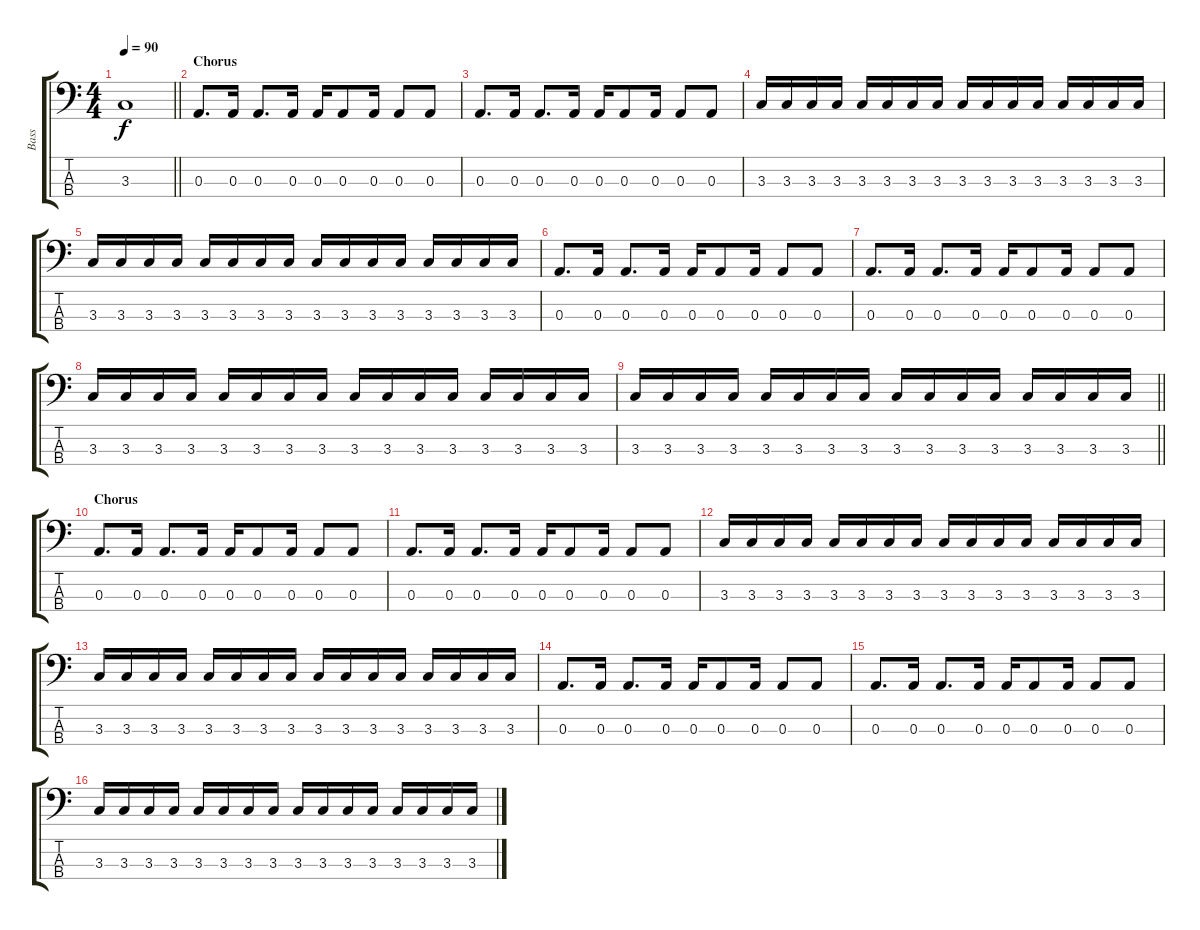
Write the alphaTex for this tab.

\track ("Bass" "Bass") {instrument electricbassfinger}
\staff {score tabs}
\tuning (G2 D2 A1 E1) {hide}
\ts (4 4)
\tempo 90
\clef f4
\barLineRight lightlight
\ks c
3.3{t}.1{dy f} |
\section ("" "Chorus")
0.3.8{d} 0.3.16 0.3.8{d} 0.3.16 0.3.16 0.3.8 0.3.16 0.3.8 0.3.8 |
0.3.8{d} 0.3.16 0.3.8{d} 0.3.16 0.3.16 0.3.8 0.3.16 0.3.8 0.3.8 |
3.3.16 3.3.16 3.3.16 3.3.16 3.3.16 3.3.16 3.3.16 3.3.16 3.3.16 3.3.16 3.3.16 3.3.16 3.3.16 3.3.16 3.3.16 3.3.16 |
3.3.16 3.3.16 3.3.16 3.3.16 3.3.16 3.3.16 3.3.16 3.3.16 3.3.16 3.3.16 3.3.16 3.3.16 3.3.16 3.3.16 3.3.16 3.3.16 |
0.3.8{d} 0.3.16 0.3.8{d} 0.3.16 0.3.16 0.3.8 0.3.16 0.3.8 0.3.8 |
0.3.8{d} 0.3.16 0.3.8{d} 0.3.16 0.3.16 0.3.8 0.3.16 0.3.8 0.3.8 |
3.3.16 3.3.16 3.3.16 3.3.16 3.3.16 3.3.16 3.3.16 3.3.16 3.3.16 3.3.16 3.3.16 3.3.16 3.3.16 3.3.16 3.3.16 3.3.16 |
\barLineRight lightlight
3.3.16 3.3.16 3.3.16 3.3.16 3.3.16 3.3.16 3.3.16 3.3.16 3.3.16 3.3.16 3.3.16 3.3.16 3.3.16 3.3.16 3.3.16 3.3.16 |
\section ("" "Chorus")
0.3.8{d} 0.3.16 0.3.8{d} 0.3.16 0.3.16 0.3.8 0.3.16 0.3.8 0.3.8 |
0.3.8{d} 0.3.16 0.3.8{d} 0.3.16 0.3.16 0.3.8 0.3.16 0.3.8 0.3.8 |
3.3.16 3.3.16 3.3.16 3.3.16 3.3.16 3.3.16 3.3.16 3.3.16 3.3.16 3.3.16 3.3.16 3.3.16 3.3.16 3.3.16 3.3.16 3.3.16 |
3.3.16 3.3.16 3.3.16 3.3.16 3.3.16 3.3.16 3.3.16 3.3.16 3.3.16 3.3.16 3.3.16 3.3.16 3.3.16 3.3.16 3.3.16 3.3.16 |
0.3.8{d} 0.3.16 0.3.8{d} 0.3.16 0.3.16 0.3.8 0.3.16 0.3.8 0.3.8 |
0.3.8{d} 0.3.16 0.3.8{d} 0.3.16 0.3.16 0.3.8 0.3.16 0.3.8 0.3.8 |
3.3.16 3.3.16 3.3.16 3.3.16 3.3.16 3.3.16 3.3.16 3.3.16 3.3.16 3.3.16 3.3.16 3.3.16 3.3.16 3.3.16 3.3.16 3.3.16
